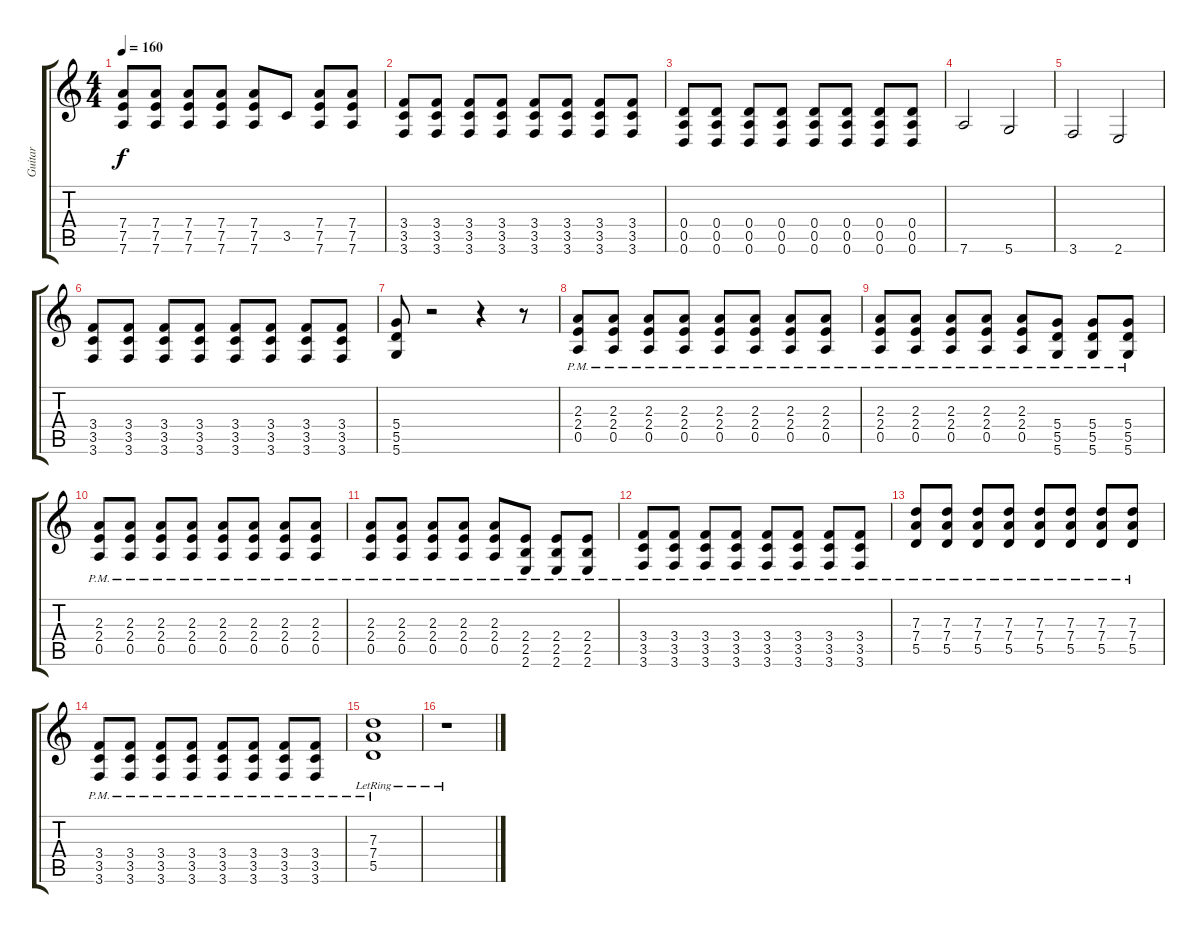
\track ("Guitar" "Guitar") {instrument overdrivenguitar}
\staff {score tabs}
\tuning (E4 B3 G3 D3 A2 D2) {hide}
\ts (4 4)
\tempo 160
\clef g2
\ks c
(7.4 7.5 7.6).8{dy f} (7.4 7.5 7.6).8 (7.4 7.5 7.6).8 (7.4 7.5 7.6).8 (7.4 7.5 7.6).8 3.5.8 (7.4 7.5 7.6).8 (7.4 7.5 7.6).8 |
(3.4 3.5 3.6).8 (3.4 3.5 3.6).8 (3.4 3.5 3.6).8 (3.4 3.5 3.6).8 (3.4 3.5 3.6).8 (3.4 3.5 3.6).8 (3.4 3.5 3.6).8 (3.4 3.5 3.6).8 |
(0.4 0.5 0.6).8 (0.4 0.5 0.6).8 (0.4 0.5 0.6).8 (0.4 0.5 0.6).8 (0.4 0.5 0.6).8 (0.4 0.5 0.6).8 (0.4 0.5 0.6).8 (0.4 0.5 0.6).8 |
7.6.2 5.6.2 |
3.6.2 2.6.2 |
(3.4 3.5 3.6).8 (3.4 3.5 3.6).8 (3.4 3.5 3.6).8 (3.4 3.5 3.6).8 (3.4 3.5 3.6).8 (3.4 3.5 3.6).8 (3.4 3.5 3.6).8 (3.4 3.5 3.6).8 |
(5.4 5.5 5.6).8 r.2 r.4 r.8 |
(2.3{pm} 2.4{pm} 0.5{pm}).8 (2.3{pm} 2.4{pm} 0.5{pm}).8 (2.3{pm} 2.4{pm} 0.5{pm}).8 (2.3{pm} 2.4{pm} 0.5{pm}).8 (2.3{pm} 2.4{pm} 0.5{pm}).8 (2.3{pm} 2.4{pm} 0.5{pm}).8 (2.3{pm} 2.4{pm} 0.5{pm}).8 (2.3{pm} 2.4{pm} 0.5{pm}).8 |
(2.3{pm} 2.4{pm} 0.5{pm}).8 (2.3{pm} 2.4{pm} 0.5{pm}).8 (2.3{pm} 2.4{pm} 0.5{pm}).8 (2.3{pm} 2.4{pm} 0.5{pm}).8 (2.3{pm} 2.4{pm} 0.5{pm}).8 (5.4{pm} 5.5{pm} 5.6{pm}).8 (5.4{pm} 5.5{pm} 5.6{pm}).8 (5.4{pm} 5.5{pm} 5.6{pm}).8 |
(2.3{pm} 2.4{pm} 0.5{pm}).8 (2.3{pm} 2.4{pm} 0.5{pm}).8 (2.3{pm} 2.4{pm} 0.5{pm}).8 (2.3{pm} 2.4{pm} 0.5{pm}).8 (2.3{pm} 2.4{pm} 0.5{pm}).8 (2.3{pm} 2.4{pm} 0.5{pm}).8 (2.3{pm} 2.4{pm} 0.5{pm}).8 (2.3{pm} 2.4{pm} 0.5{pm}).8 |
(2.3{pm} 2.4{pm} 0.5{pm}).8 (2.3{pm} 2.4{pm} 0.5{pm}).8 (2.3{pm} 2.4{pm} 0.5{pm}).8 (2.3{pm} 2.4{pm} 0.5{pm}).8 (2.3{pm} 2.4{pm} 0.5{pm}).8 (2.4{pm} 2.5{pm} 2.6{pm}).8 (2.4{pm} 2.5{pm} 2.6{pm}).8 (2.4{pm} 2.5{pm} 2.6{pm}).8 |
(3.4{pm} 3.5{pm} 3.6{pm}).8 (3.4{pm} 3.5{pm} 3.6{pm}).8 (3.4{pm} 3.5{pm} 3.6{pm}).8 (3.4{pm} 3.5{pm} 3.6{pm}).8 (3.4{pm} 3.5{pm} 3.6{pm}).8 (3.4{pm} 3.5{pm} 3.6{pm}).8 (3.4{pm} 3.5{pm} 3.6{pm}).8 (3.4{pm} 3.5{pm} 3.6{pm}).8 |
(7.3{pm} 7.4{pm} 5.5{pm}).8 (7.3{pm} 7.4{pm} 5.5{pm}).8 (7.3{pm} 7.4{pm} 5.5{pm}).8 (7.3{pm} 7.4{pm} 5.5{pm}).8 (7.3{pm} 7.4{pm} 5.5{pm}).8 (7.3{pm} 7.4{pm} 5.5{pm}).8 (7.3{pm} 7.4{pm} 5.5{pm}).8 (7.3{pm} 7.4{pm} 5.5{pm}).8 |
(3.4{pm} 3.5{pm} 3.6{pm}).8 (3.4{pm} 3.5{pm} 3.6{pm}).8 (3.4{pm} 3.5{pm} 3.6{pm}).8 (3.4{pm} 3.5{pm} 3.6{pm}).8 (3.4{pm} 3.5{pm} 3.6{pm}).8 (3.4{pm} 3.5{pm} 3.6{pm}).8 (3.4{pm} 3.5{pm} 3.6{pm}).8 (3.4{pm} 3.5{pm} 3.6{pm}).8 |
(7.3{pm} 7.4{pm} 5.5{pm lr}).1 |
r.1
